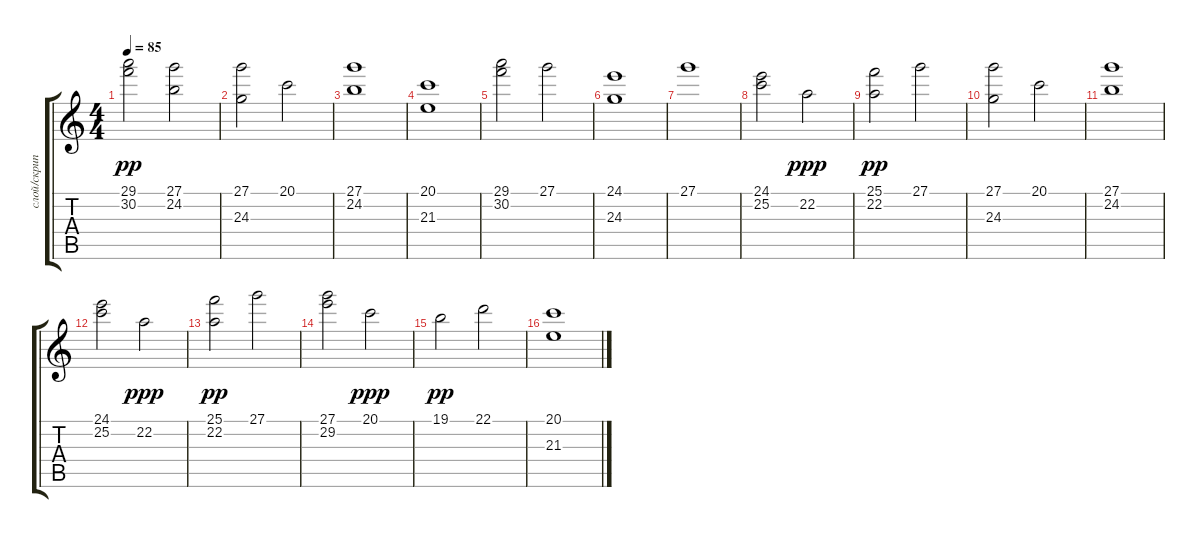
\track ("слой/скрипки/" "слой/скрип") {instrument stringensemble1}
\staff {score tabs}
\tuning (E4 B3 G3 D3 A2 E2) {hide}
\ts (4 4)
\tempo 85
\clef g2
\ks c
(29.1 30.2).2{dy pp} (27.1 24.2).2 |
(27.1 24.3).2 20.1.2 |
(27.1 24.2).1 |
(20.1 21.3).1 |
(29.1 30.2).2 27.1.2 |
(24.1 24.3).1 |
27.1.1 |
(24.1 25.2).2 22.2.2{dy ppp} |
(25.1 22.2).2{dy pp} 27.1.2 |
(27.1 24.3).2 20.1.2 |
(27.1 24.2).1 |
(24.1 25.2).2 22.2.2{dy ppp} |
(25.1 22.2).2{dy pp} 27.1.2 |
(27.1 29.2).2 20.1.2{dy ppp} |
19.1.2{dy pp} 22.1.2 |
(20.1 21.3).1
